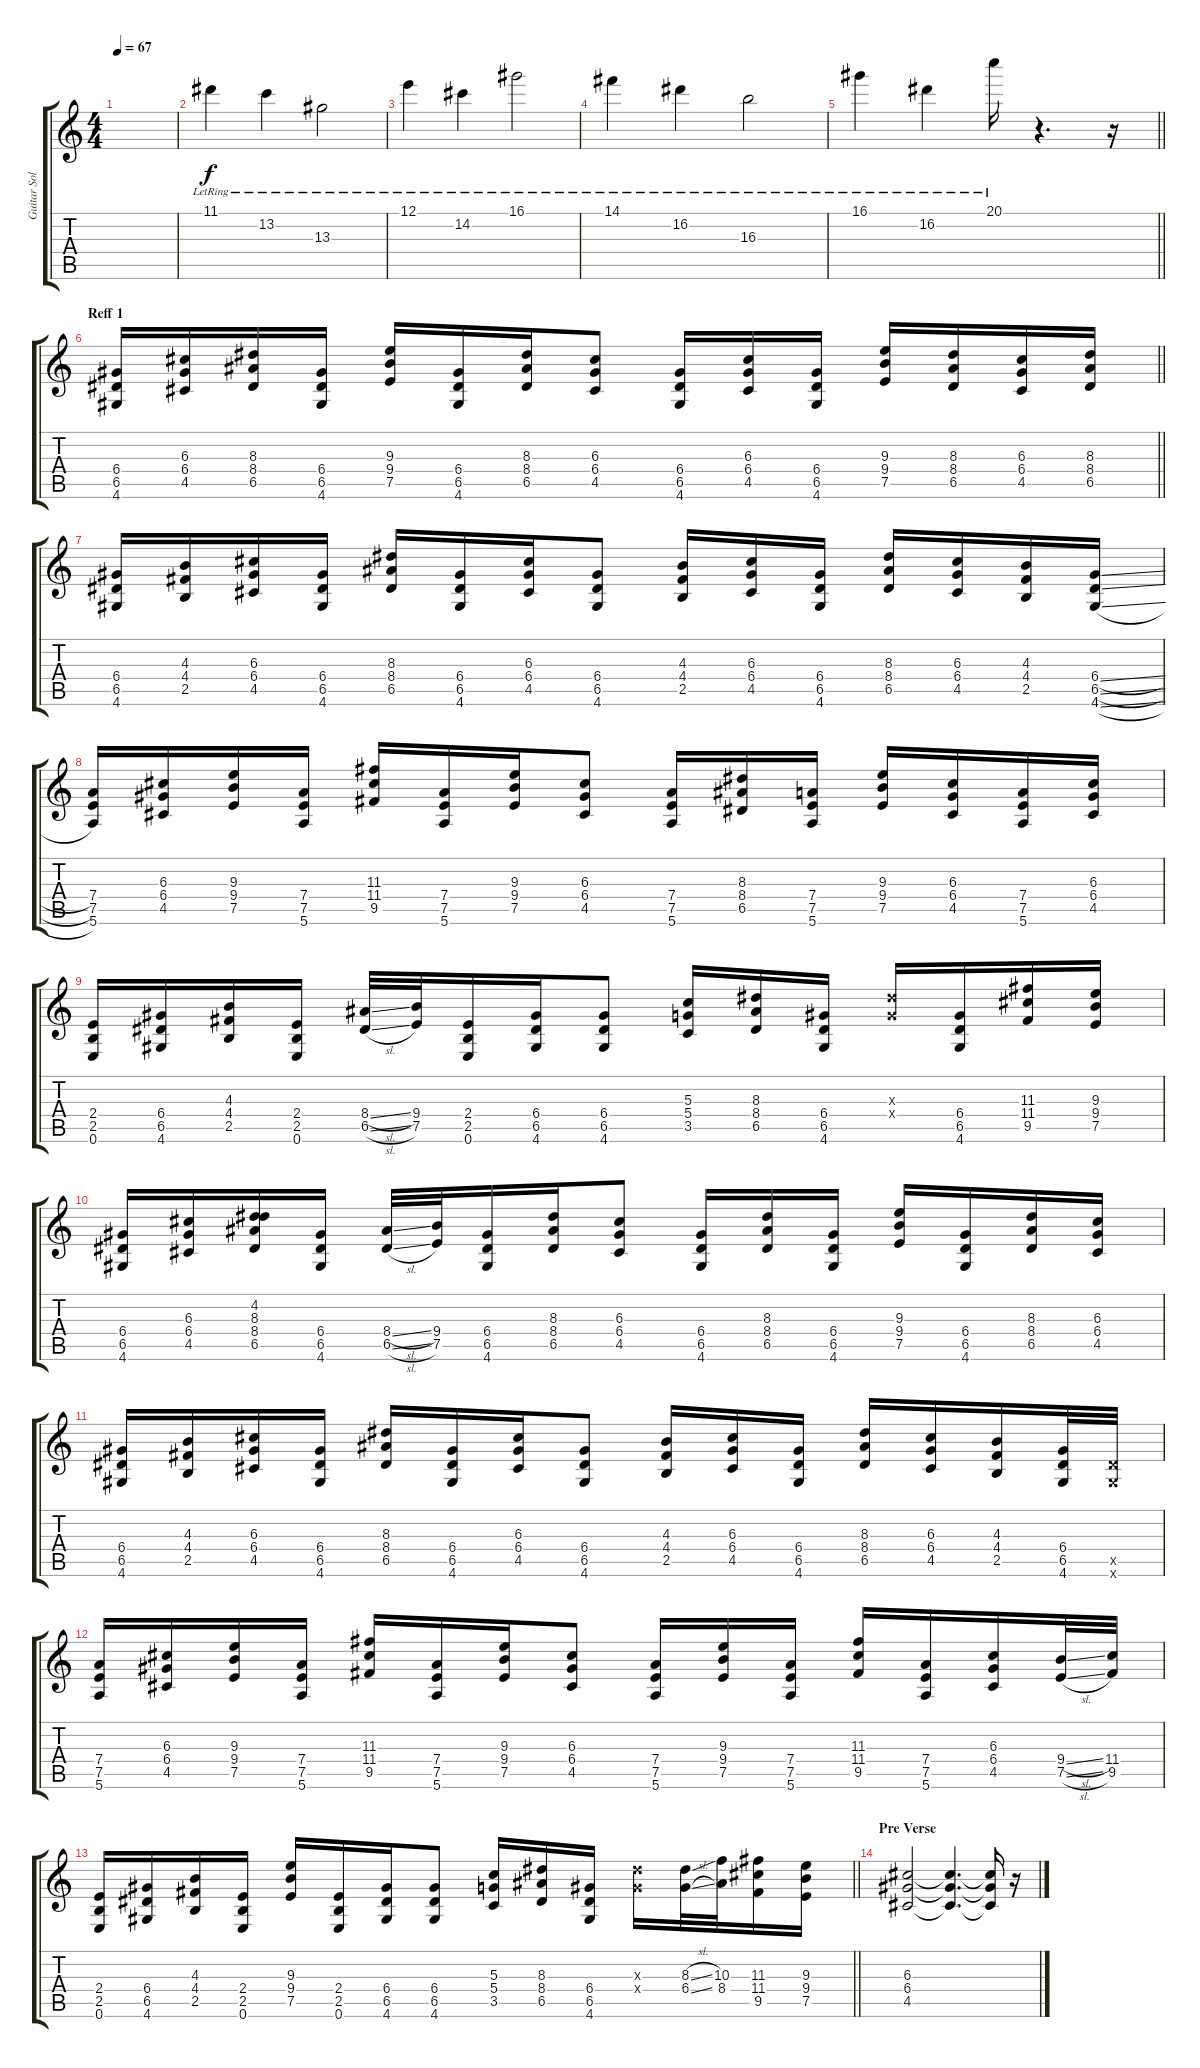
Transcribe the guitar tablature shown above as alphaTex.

\track ("Guitar Solo(Extra)" "Guitar Sol") {instrument overdrivenguitar}
\staff {score tabs}
\tuning (E4 B3 G3 D3 A2 E2) {hide}
\ts (4 4)
\tempo 67
\clef g2
\ks c
|
11.1{lr}.4{instrument electricguitarclean} 13.2{lr}.4 13.3{lr}.2 |
12.1{lr}.4 14.2{lr}.4 16.1{lr}.2 |
14.1{lr}.4 16.2{lr}.4 16.3{lr}.2 |
\barLineRight lightlight
16.1{lr}.4 16.2{lr}.4 20.1{lr}.16 r.4{d} r.16 |
\section ("" "Reff 1")
\barLineRight lightlight
(6.4 6.5 4.6).16{volume 7 balance 5 instrument overdrivenguitar} (6.3 6.4 4.5).16 (8.3 8.4 6.5).16 (6.4 6.5 4.6).16 (9.3 9.4 7.5).16 (6.4 6.5 4.6).16 (8.3 8.4 6.5).16 (6.3 6.4 4.5).8 (6.4 6.5 4.6).16 (6.3 6.4 4.5).16 (6.4 6.5 4.6).16 (9.3 9.4 7.5).16 (8.3 8.4 6.5).16 (6.3 6.4 4.5).16 (8.3 8.4 6.5).16 |
(6.4 6.5 4.6).16 (4.3 4.4 2.5).16 (6.3 6.4 4.5).16 (6.4 6.5 4.6).16 (8.3 8.4 6.5).16 (6.4 6.5 4.6).16 (6.3 6.4 4.5).16 (6.4 6.5 4.6).8 (4.3 4.4 2.5).16 (6.3 6.4 4.5).16 (6.4 6.5 4.6).16 (8.3 8.4 6.5).16 (6.3 6.4 4.5).16 (4.3 4.4 2.5).16 (6.4{sl} 6.5{sl} 4.6{sl}).16 |
(7.4 7.5 5.6).16 (6.3 6.4 4.5).16 (9.3 9.4 7.5).16 (7.4 7.5 5.6).16 (11.3 11.4 9.5).16 (7.4 7.5 5.6).16 (9.3 9.4 7.5).16 (6.3 6.4 4.5).8 (7.4 7.5 5.6).16 (8.3 8.4 6.5).16 (7.4 7.5 5.6).16 (9.3 9.4 7.5).16 (6.3 6.4 4.5).16 (7.4 7.5 5.6).16 (6.3 6.4 4.5).16 |
(2.4 2.5 0.6).16 (6.4 6.5 4.6).16 (4.3 4.4 2.5).16 (2.4 2.5 0.6).16 (8.4{sl} 6.5{sl}).32 (9.4 7.5).32 (2.4 2.5 0.6).16 (6.4 6.5 4.6).16 (6.4 6.5 4.6).8 (5.3 5.4 3.5).16 (8.3 8.4 6.5).16 (6.4 6.5 4.6).16 (8.3{x} 6.4{x}).16 (6.4 6.5 4.6).16 (11.3 11.4 9.5).16 (9.3 9.4 7.5).16 |
(6.4 6.5 4.6).16 (6.3 6.4 4.5).16 (4.2 8.3 8.4 6.5).16 (6.4 6.5 4.6).16 (8.4{sl} 6.5{sl}).32 (9.4 7.5).32 (6.4 6.5 4.6).16 (8.3 8.4 6.5).16 (6.3 6.4 4.5).8 (6.4 6.5 4.6).16 (8.3 8.4 6.5).16 (6.4 6.5 4.6).16 (9.3 9.4 7.5).16 (6.4 6.5 4.6).16 (8.3 8.4 6.5).16 (6.3 6.4 4.5).16 |
(6.4 6.5 4.6).16 (4.3 4.4 2.5).16 (6.3 6.4 4.5).16 (6.4 6.5 4.6).16 (8.3 8.4 6.5).16 (6.4 6.5 4.6).16 (6.3 6.4 4.5).16 (6.4 6.5 4.6).8 (4.3 4.4 2.5).16 (6.3 6.4 4.5).16 (6.4 6.5 4.6).16 (8.3 8.4 6.5).16 (6.3 6.4 4.5).16 (4.3 4.4 2.5).16 (6.4 6.5 4.6).32 (6.5{x} 4.6{x}).32 |
(7.4 7.5 5.6).16 (6.3 6.4 4.5).16 (9.3 9.4 7.5).16 (7.4 7.5 5.6).16 (11.3 11.4 9.5).16 (7.4 7.5 5.6).16 (9.3 9.4 7.5).16 (6.3 6.4 4.5).8 (7.4 7.5 5.6).16 (9.3 9.4 7.5).16 (7.4 7.5 5.6).16 (11.3 11.4 9.5).16 (7.4 7.5 5.6).16 (6.3 6.4 4.5).16 (9.4{sl} 7.5{sl}).32 (11.4 9.5).32 |
\barLineRight lightlight
(2.4 2.5 0.6).16 (6.4 6.5 4.6).16 (4.3 4.4 2.5).16 (2.4 2.5 0.6).16 (9.3 9.4 7.5).16 (2.4 2.5 0.6).16 (6.4 6.5 4.6).16 (6.4 6.5 4.6).8 (5.3 5.4 3.5).16 (8.3 8.4 6.5).16 (6.4 6.5 4.6).16 (8.3{x} 6.4{x}).16 (8.3{sl} 6.4{sl}).32 (10.3 8.4).32 (11.3 11.4 9.5).16 (9.3 9.4 7.5).16 |
\section ("" "Pre Verse")
(6.3 6.4 4.5).2 (6.3{t} 6.4{t} 4.5{t}).4{d} (6.3{t} 6.4{t} 4.5{t}).16 r.16
